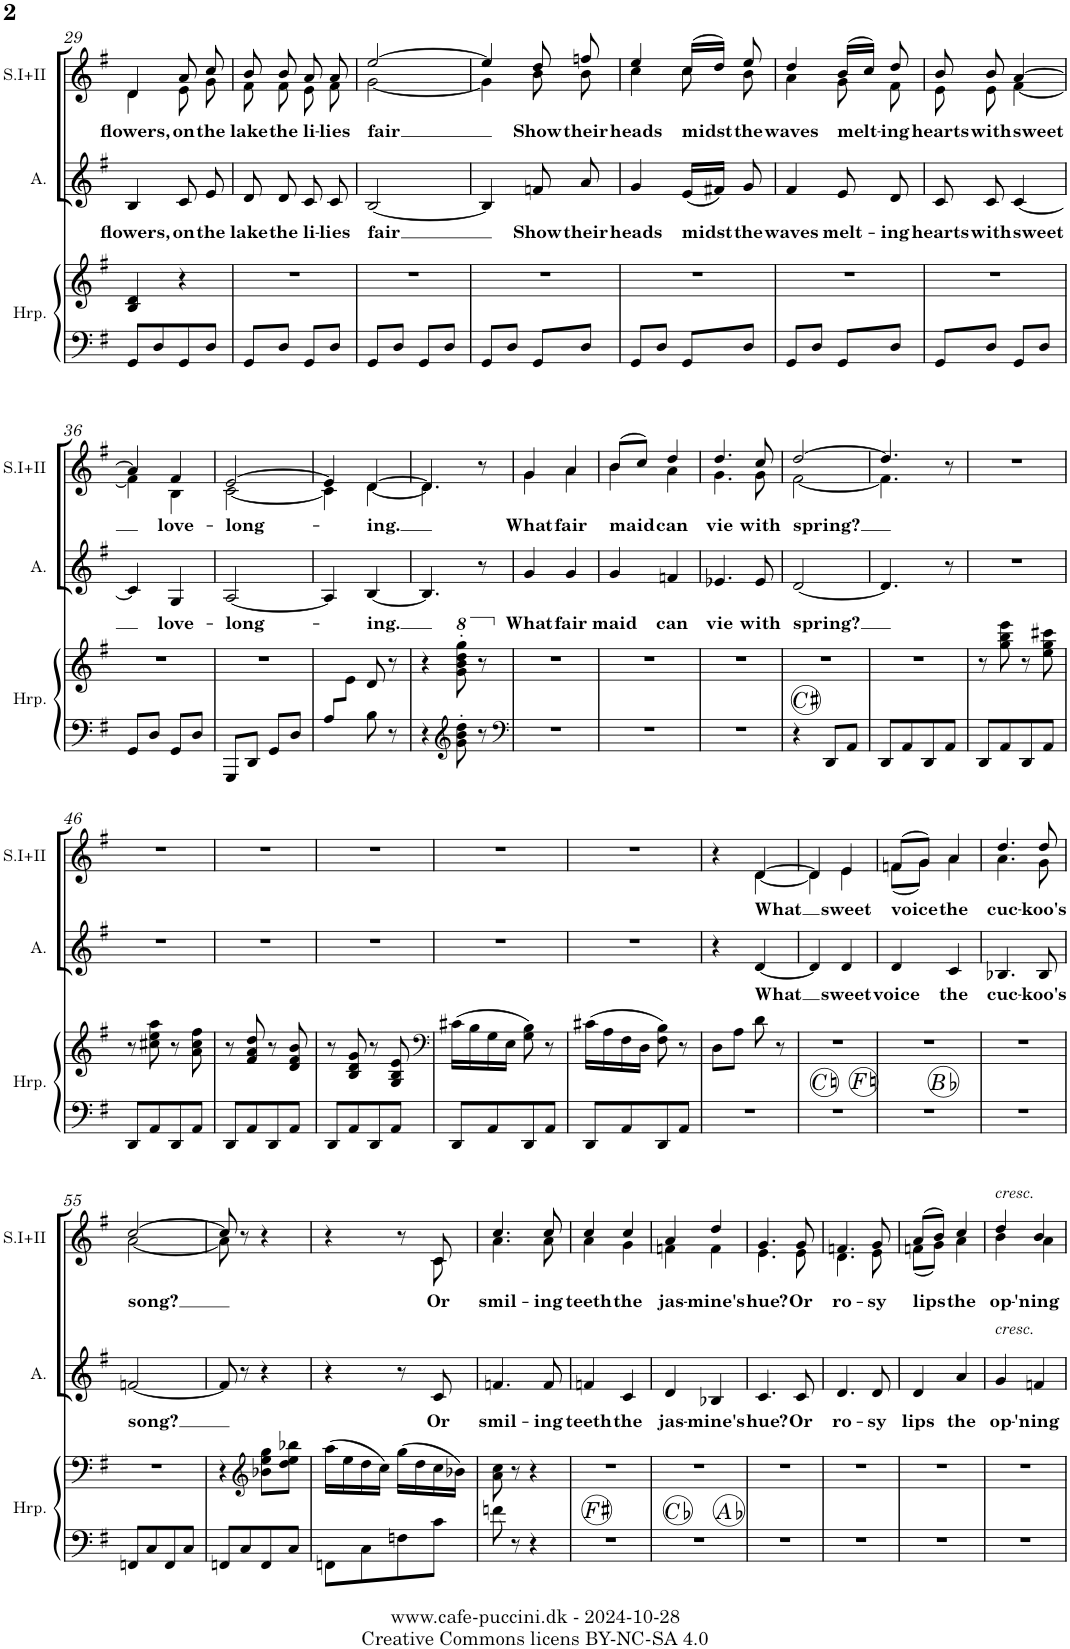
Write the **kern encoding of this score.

**kern	**kern	**kern	**text	**kern	**text
*part3	*part3	*part2	*part2	*part1	*part1
*staff4	*staff3	*staff2	*staff2	*staff1	*staff1
*I"Harp	*	*I"Alto	*	*I"Soprano I+II	*
*I'Hrp.	*	*I'A.	*	*I'S.I+II	*
!!LO:PB:g=z
*clefF4	*clefG2	*clefG2	*	*clefG2	*
*k[f#]	*k[f#]	*k[f#]	*	*k[f#]	*
*M2/4	*M2/4	*M2/4	*	*M2/4	*
=29	=29	=29	=29	=29	=29
!	!	!	!LO:LY:b	!	!LO:LY:b
*	*	*	*	*^	*
8GG/L	4B/ 4d/	4B/	flowers,	4d/	4d\	flowers,
8D/	.	.	.	.	.	.
!	!	!	!LO:LY:b	!	!	!LO:LY:b
8GG/	4r	8c/	on	8a/	8e\	on
!	!	!	!LO:LY:b	!	!	!LO:LY:b
8D/J	.	8e/	the	8cc/	8g\	the
=30	=30	=30	=30	=30	=30	=30
!	!	!	!LO:LY:b	!	!	!LO:LY:b
8GG/L	2r	8d/	lake	8b/	8f#\	lake
!	!	!	!LO:LY:b	!	!	!LO:LY:b
8D/J	.	8d/	the	8b/	8f#\	the
!	!	!	!LO:LY:b	!	!	!LO:LY:b
8GG/L	.	8c/	li-	8a/	8e\	li-
!	!	!	!LO:LY:b	!	!	!LO:LY:b
8D/J	.	8c/	-lies	8a/	8f#\	-lies
=31	=31	=31	=31	=31	=31	=31
!	!	!	!LO:LY:b	!	!	!LO:LY:b
8GG/L	2r	[2B/	fair	[2ee/	[2g\	fair
8D/J	.	.	.	.	.	.
8GG/L	.	.	.	.	.	.
8D/J	.	.	.	.	.	.
=32	=32	=32	=32	=32	=32	=32
8GG/L	2r	4B/]	.	4ee/]	4g\]	.
8D/J	.	.	.	.	.	.
!	!	!	!LO:LY:b	!	!	!LO:LY:b
8GG/L	.	8fn/	Show	8dd/	8b\	Show
!	!	!	!LO:LY:b	!	!	!LO:LY:b
8D/J	.	8a/	their	8ffn/	8b\	their
=33	=33	=33	=33	=33	=33	=33
!	!	!	!LO:LY:b	!	!	!LO:LY:b
8GG/L	2r	4g/	heads	4ee/	4cc\	heads
8D/J	.	.	.	.	.	.
!	!	!	!LO:LY:b	!	!	!LO:LY:b
8GG/L	.	(16e/LL	midst	(16cc/LL	8cc\	midst
.	.	16f#X/JJ)	.	16dd/JJ)	.	.
!	!	!	!LO:LY:b	!	!	!LO:LY:b
8D/J	.	8g/	the	8ee/	8b\	the
=34	=34	=34	=34	=34	=34	=34
!	!	!	!LO:LY:b	!	!	!LO:LY:b
8GG/L	2r	4f#/	waves	4dd/	4a\	waves
8D/J	.	.	.	.	.	.
!	!	!	!LO:LY:b	!	!	!LO:LY:b
8GG/L	.	8e/	melt-	(16b/LL	8g\	melt-
.	.	.	.	16cc/JJ)	.	.
!	!	!	!LO:LY:b	!	!	!LO:LY:b
8D/J	.	8d/	-ing	8dd/	8f#\	-ing
=35	=35	=35	=35	=35	=35	=35
!	!	!	!LO:LY:b	!	!	!LO:LY:b
8GG/L	2r	8c/	hearts	8b/	8e\	hearts
!	!	!	!LO:LY:b	!	!	!LO:LY:b
8D/J	.	8c/	with	8b/	8e\	with
!	!	!	!LO:LY:b	!	!	!LO:LY:b
8GG/L	.	[4c/	sweet	[4a/	[4f#\	sweet
8D/J	.	.	.	.	.	.
!!LO:LB:g=z	!!
=36	=36	=36	=36	=36	=36	=36
8GG/L	2r	4c/]	.	4a/]	4f#\]	.
8D/J	.	.	.	.	.	.
!	!	!	!LO:LY:b	!	!	!LO:LY:b
8GG/L	.	4G/	love-	4f#/	4B\	love-
8D/J	.	.	.	.	.	.
=37	=37	=37	=37	=37	=37	=37
!	!	!	!LO:LY:b	!	!	!LO:LY:b
8GGG/L	2r	[2A/	-long-	[2e/	[2c\	-long-
8DD/J	.	.	.	.	.	.
8GG/L	.	.	.	.	.	.
8D/J	.	.	.	.	.	.
=38	=38	=38	=38	=38	=38	=38
*^	*	*	*	*	*	*
8A/L	4ryy	8ryy	4A/]	.	4e/]	4c\]	.
4.ryy	.	8e\J	.	.	.	.	.
!	!	!	!	!LO:LY:b	!	!	!LO:LY:b
.	8B\	8d/	[4B/	-ing.	[4d\	[4d/	-ing.
.	8r	8r	.	.	.	.	.
*v	*v	*	*	*	*	*	*
=39	=39	=39	=39	=39	=39	=39
4r	4r	4.B/]	.	4.d/]	4.d\]	.
*clefG2	*	*	*	*	*	*
*	*8va	*	*	*	*	*
8g\' 8b\' 8dd\'	8gg\' 8bb\' 8ddd\' 8ggg\'	.	.	.	.	.
8r	8r	8r	.	8r	8ryy	.
=40	=40	=40	=40	=40	=40	=40
*clefF4	*	*	*	*	*	*
*	*X8va	*	*	*	*	*
!	!	!	!LO:LY:b	!	!	!LO:LY:b
2r	2r	4g/	What	4g/	4g\	What
!	!	!	!LO:LY:b	!	!	!LO:LY:b
.	.	4g/	fair	4a/	4a\	fair
=41	=41	=41	=41	=41	=41	=41
!	!	!	!LO:LY:b	!	!	!LO:LY:b
2r	2r	4g/	maid	(8b/L	4b\	maid
.	.	.	.	8cc/J)	.	.
!	!	!	!LO:LY:b	!	!	!LO:LY:b
.	.	4fn/	can	4dd/	4a\	can
=42	=42	=42	=42	=42	=42	=42
!	!	!	!LO:LY:b	!	!	!LO:LY:b
2r	2r	4.e-X/	vie	4.dd/	4.g\	vie
!	!	!	!LO:LY:b	!	!	!LO:LY:b
.	.	8e-/	with	8cc/	8g\	with
=43	=43	=43	=43	=43	=43	=43
!LO:TX:a:i:t=C♯	!	!	!	!	!	!
!	!	!	!LO:LY:b	!	!	!LO:LY:b
4r	2r	[2d/	spring?	[2dd/	[2f#\	spring?
8DD/L	.	.	.	.	.	.
8AA/J	.	.	.	.	.	.
=44	=44	=44	=44	=44	=44	=44
8DD/L	2r	4.d/]	.	4.dd/]	4.f#\]	.
8AA/	.	.	.	.	.	.
8DD/	.	.	.	.	.	.
8AA/J	.	8r	.	8r	8ryy	.
*	*	*	*	*v	*v	*
=45	=45	=45	=45	=45	=45
8DD/L	8r	2r	.	2r	.
8AA/	8gg\ 8bb\ 8eee\	.	.	.	.
8DD/	8r	.	.	.	.
8AA/J	8ee\ 8gg\ 8ccc#X\	.	.	.	.
!!LO:LB:g=z
=46	=46	=46	=46	=46	=46
8DD/L	8r	2r	.	2r	.
8AA/	8cc#X\ 8ee\ 8aa\	.	.	.	.
8DD/	8r	.	.	.	.
8AA/J	8a\ 8cc#\ 8ff#\	.	.	.	.
=47	=47	=47	=47	=47	=47
8DD/L	8r	2r	.	2r	.
8AA/	8f#/ 8a/ 8dd/	.	.	.	.
8DD/	8r	.	.	.	.
8AA/J	8d/ 8f#/ 8b/	.	.	.	.
=48	=48	=48	=48	=48	=48
8DD/L	8r	2r	.	2r	.
8AA/	8B/ 8d/ 8g/	.	.	.	.
8DD/	8r	.	.	.	.
8AA/J	8G/ 8B/ 8e/	.	.	.	.
=49	=49	=49	=49	=49	=49
*	*clefF4	*	*	*	*
8DD/L	(16c#X\LL	2r	.	2r	.
.	16B\	.	.	.	.
8AA/	16G\	.	.	.	.
.	16E\JJ	.	.	.	.
8DD/	8G\ 8B\)	.	.	.	.
8AA/J	8r	.	.	.	.
=50	=50	=50	=50	=50	=50
8DD/L	(16c#X\LL	2r	.	2r	.
.	16A\	.	.	.	.
8AA/	16F#\	.	.	.	.
.	16D\JJ	.	.	.	.
8DD/	8F#\ 8B\)	.	.	.	.
8AA/J	8r	.	.	.	.
=51	=51	=51	=51	=51	=51
*	*	*	*	*^	*
2r	8D\L	4r	.	4r	4ryy	.
.	8A\J	.	.	.	.	.
!	!	!	!LO:LY:b	!	!	!LO:LY:b
.	8d\	[4d/	What	[4d/	[4d\	What
.	8r	.	.	.	.	.
=52	=52	=52	=52	=52	=52	=52
!LO:TX:a:i:t=C♮	!	!	!	!	!	!
!LO:TX:a:i:t=F♮	!	!	!	!	!	!
!LO:TX:a:i:t=B♭	!	!	!	!	!	!
2r	2r	4d/]	.	4d/]	4d\]	.
!	!	!	!LO:LY:b	!	!	!LO:LY:b
.	.	4d/	sweet	4e/	4e\	sweet
=53	=53	=53	=53	=53	=53	=53
!	!	!	!LO:LY:b	!	!	!LO:LY:b
2r	2r	4d/	voice	(8fn/L	(8f\L	voice
.	.	.	.	8g/J)	8g\J)	.
!	!	!	!LO:LY:b	!	!	!LO:LY:b
.	.	4c/	the	4a/	4a\	the
=54	=54	=54	=54	=54	=54	=54
!	!	!	!LO:LY:b	!	!	!LO:LY:b
2r	2r	4.B-X/	cuc-	4.dd/	4.a\	cuc-
!	!	!	!LO:LY:b	!	!	!LO:LY:b
.	.	8B-/	-koo's	8dd/	8g\	-koo's
!!LO:LB:g=z	!!
=55	=55	=55	=55	=55	=55	=55
!	!	!	!LO:LY:b	!	!	!LO:LY:b
8FFn/L	2r	[2fn/	song?	[2cc/	[2a\	song?
8C/	.	.	.	.	.	.
8FF/	.	.	.	.	.	.
8C/J	.	.	.	.	.	.
=56	=56	=56	=56	=56	=56	=56
8FFn/L	4r	8f/]	.	8cc/]	8a\]	.
8C/	.	8r	.	8r	8ryy	.
*	*clefG2	*	*	*	*	*
8FF/	8b-X\ 8ee\ 8gg\L	4r	.	4r	4ryy	.
8C/J	8dd\ 8ee\ 8bb-X\J	.	.	.	.	.
=57	=57	=57	=57	=57	=57	=57
8FFn\L	(16aa\LL	4r	.	4r	4ryy	.
.	16ee\	.	.	.	.	.
8C\	16dd\	.	.	.	.	.
.	16cc\JJ)	.	.	.	.	.
8Fn\	(16gg\LL	8r	.	8r	8ryy	.
.	16dd\	.	.	.	.	.
!	!	!	!LO:LY:b	!	!	!LO:LY:b
8c\J	16cc\	8c/	Or	8c/	8c\	Or
.	16b-X\JJ)	.	.	.	.	.
=58	=58	=58	=58	=58	=58	=58
!	!	!	!LO:LY:b	!	!	!LO:LY:b
8fn\	8a\ 8cc\	4.fn/	smil-	4.cc/	4.a\	smil-
8r	8r	.	.	.	.	.
4r	4r	.	.	.	.	.
!	!	!	!LO:LY:b	!	!	!LO:LY:b
.	.	8f/	-ing	8cc/	8a\	-ing
=59	=59	=59	=59	=59	=59	=59
!LO:TX:a:i:t=F♯	!	!	!	!	!	!
!	!	!	!LO:LY:b	!	!	!LO:LY:b
2r	2r	4fn/	teeth	4cc/	4a\	teeth
!	!	!	!LO:LY:b	!	!	!LO:LY:b
.	.	4c/	the	4cc/	4g\	the
=60	=60	=60	=60	=60	=60	=60
!LO:TX:a:i:t=C♭	!	!	!	!	!	!
!LO:TX:a:i:t=A♭	!	!	!	!	!	!
!	!	!	!LO:LY:b	!	!	!LO:LY:b
2r	2r	4d/	jas-	4a/	4fn\	jas-
!	!	!	!LO:LY:b	!	!	!LO:LY:b
.	.	4B-X/	-mine's	4dd/	4f\	-mine's
=61	=61	=61	=61	=61	=61	=61
!	!	!	!LO:LY:b	!	!	!LO:LY:b
2r	2r	4.c/	hue?	4.g/	4.e\	hue?
!	!	!	!LO:LY:b	!	!	!LO:LY:b
.	.	8c/	Or	8g/	8e\	Or
=62	=62	=62	=62	=62	=62	=62
!	!	!	!LO:LY:b	!	!	!LO:LY:b
2r	2r	4.d/	ro-	4.fn/	4.d\	ro-
!	!	!	!LO:LY:b	!	!	!LO:LY:b
.	.	8d/	-sy	8g/	8e\	-sy
=63	=63	=63	=63	=63	=63	=63
!	!	!	!LO:LY:b	!	!	!LO:LY:b
2r	2r	4d/	lips	(8a/L	(8fn\L	lips
.	.	.	.	8b/J)	8g\J)	.
!	!	!	!LO:LY:b	!	!	!LO:LY:b
.	.	4a/	the	4cc/	4a\	the
=64	=64	=64	=64	=64	=64	=64
!	!	!	!	!LO:TX:a:i:t=cresc.	!	!
!	!	!LO:TX:a:i:t=cresc.	!	!	!	!
!	!	!	!LO:LY:b	!	!	!LO:LY:b
2r	2r	4g/	op-	4dd/	4b\	op-
!	!	!	!LO:LY:b	!	!	!LO:LY:b
.	.	4fn/	-'ning	4b/	4a\	-'ning
*	*	*	*	*v	*v	*
=	=	=	=	=	=
*-	*-	*-	*-	*-	*-
